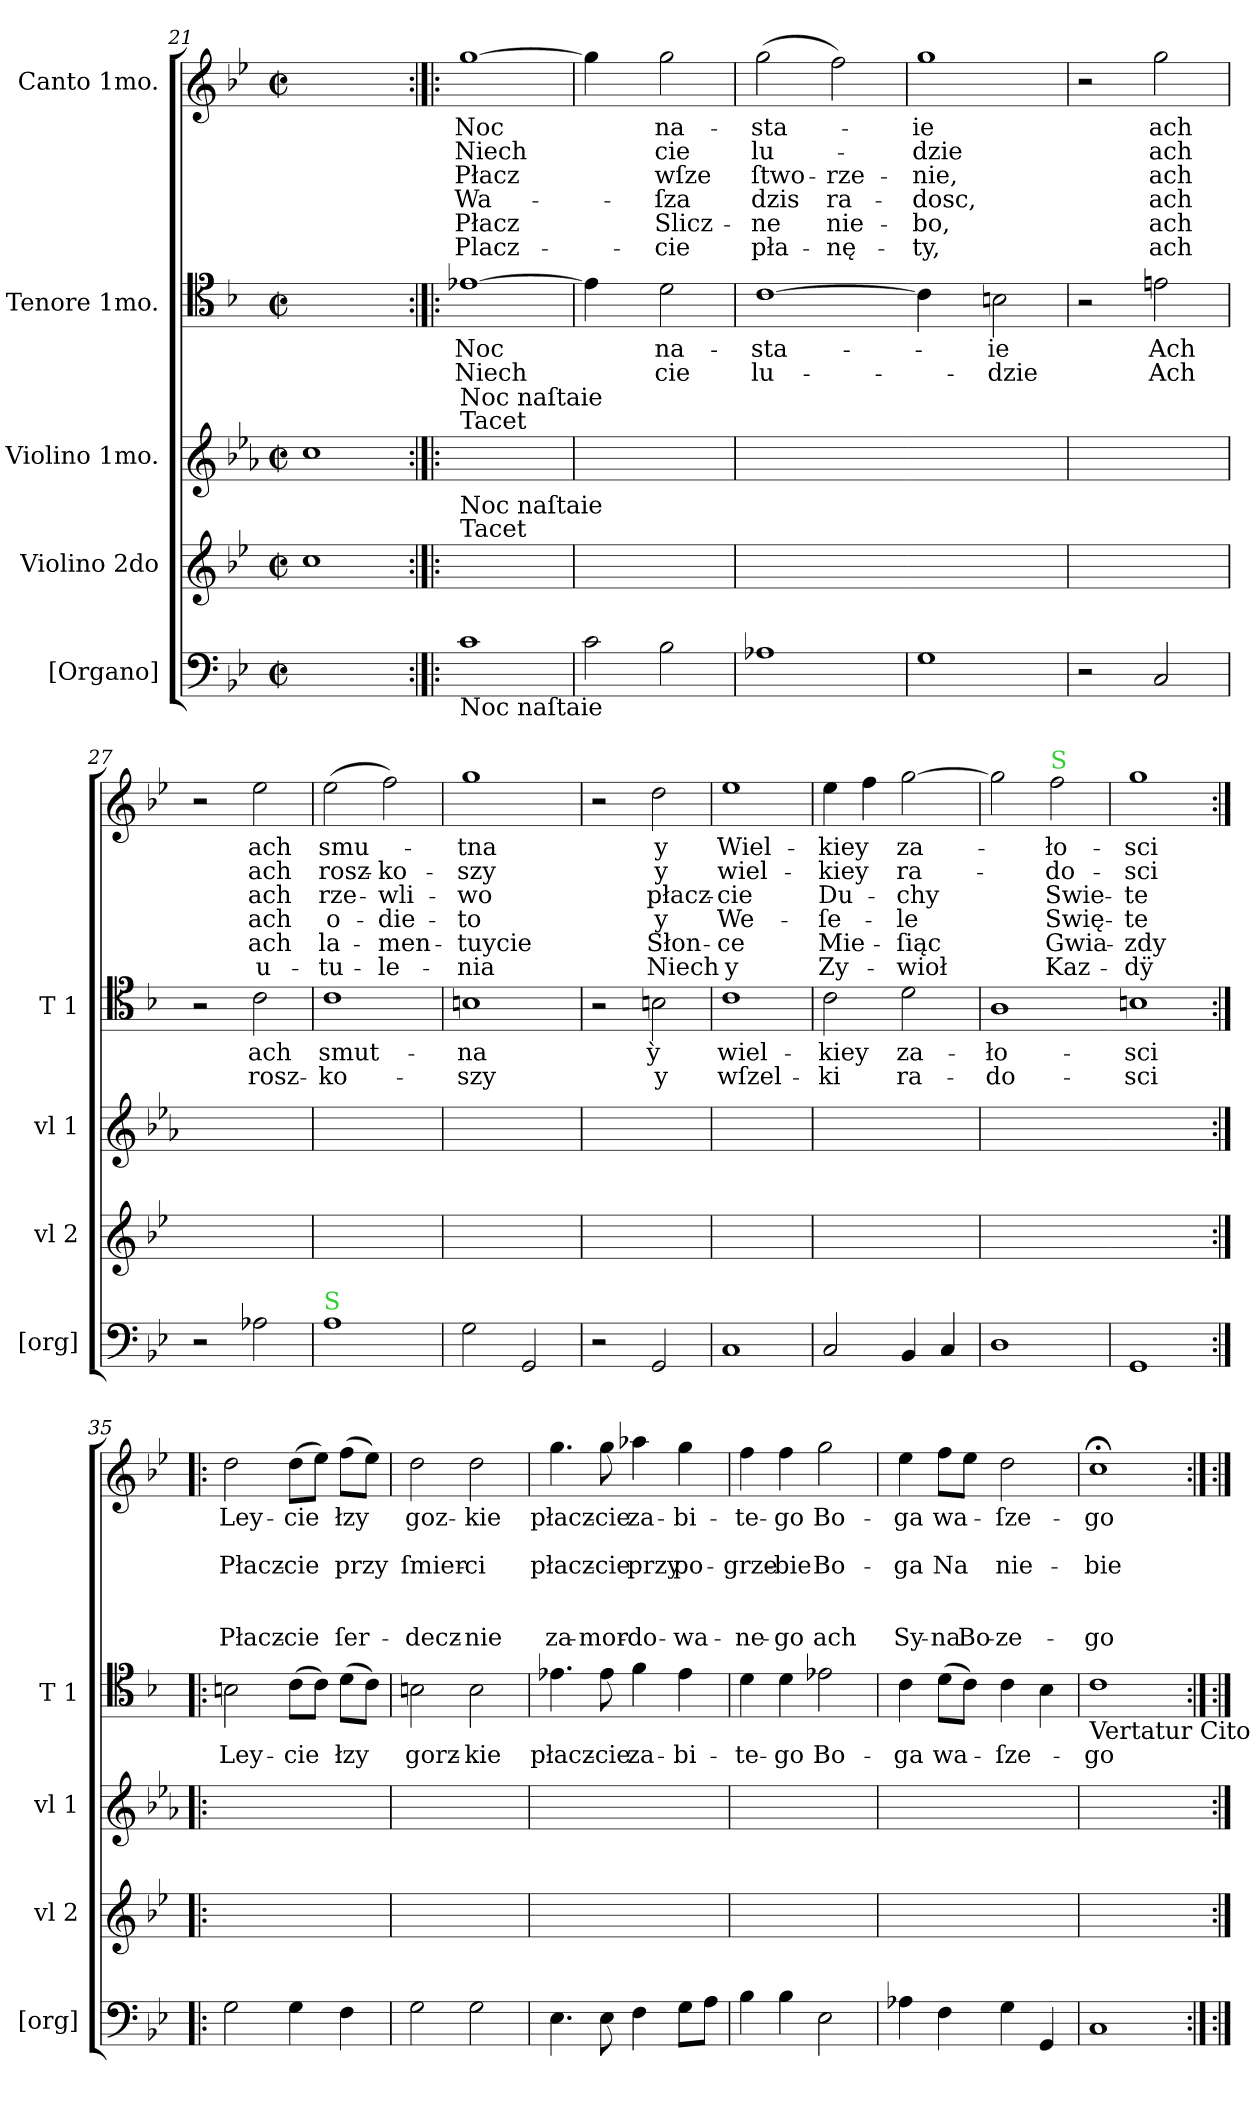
**kern	**kern	**kern	**kern	**text	**text	**kern	**text	**text	**text	**text	**text	**text
*part5	*part4	*part3	*part2	*part2	*part2	*part1	*part1	*part1	*part1	*part1	*part1	*part1
*staff5	*staff4	*staff3	*staff2	*staff2	*staff2	*staff1	*staff1	*staff1	*staff1	*staff1	*staff1	*staff1
*I"[Organo]	*I"Violino 2do	*I"Violino 1mo.	*I"Tenore 1mo.	*	*	*I"Canto 1mo.	*	*	*	*	*	*
*I'[org]	*I'vl 2	*I'vl 1	*I'T 1	*	*	*	*	*	*	*	*	*
*clefF4	*clefG2	*clefG2	*clefC4	*	*	*clefG2	*	*	*	*	*	*
*k[b-e-]	*k[b-e-]	*k[b-e-a-]	*k[b-]	*	*	*k[b-e-]	*	*	*	*	*	*
*M2/2	*M2/2	*M2/2	*M2/2	*	*	*M2/2	*	*	*	*	*	*
*met(c|)	*met(c|)	*met(c|)	*met(c|)	*	*	*met(c|)	*	*	*	*	*	*
=21	=21	=21	=21	=21	=21	=21	=21	=21	=21	=21	=21	=21
1ryy	1cc	1cc	1ryy	.	.	1ryy	.	.	.	.	.	.
=22:|!|:	=22:|!|:	=22:|!|:	=22:|!|:	=22:|!|:	=22:|!|:	=22:|!|:	=22:|!|:	=22:|!|:	=22:|!|:	=22:|!|:	=22:|!|:	=22:|!|:
!	!	!LO:TX:a:t=Noc naſtaie\nTacet	!	!	!	!	!	!	!	!	!	!
!	!LO:TX:a:t=Noc naſtaie\nTacet	!	!	!	!	!	!	!	!	!	!	!
!LO:TX:b:t=Noc naſtaie	!	!	!	!	!	!	!	!	!	!	!	!
1c	1ryy	1ryy	[1e-X	Noc	Niech	[1gg	Noc	Niech	Płacz	Wa-	Płacz	Placz-
=23	=23	=23	=23	=23	=23	=23	=23	=23	=23	=23	=23	=23
!	!	!	!LO:N:vis=4	!	!	!LO:N:vis=4	!	!	!	!	!	!
2c\	1ryy	1ryy	2e-!\]	.	.	2gg!\]	.	.	.	.	.	.
2B-\	.	.	2d\	na-	cie	2gg\	na-	cie	wſze	-ſza	Slicz-	-cie
=24	=24	=24	=24	=24	=24	=24	=24	=24	=24	=24	=24	=24
1A-X	1ryy	1ryy	[1c	-sta-	lu-	(2gg\	-sta-	lu-	ſtwo-	dzis	-ne	pła-
.	.	.	.	.	.	2ff\)	.	.	-rze-	ra-	nie-	-nę-
=25	=25	=25	=25-	=25	=25	=25	=25	=25	=25	=25	=25	=25
!	!	!	!LO:N:vis=4	!	!	!	!	!	!	!	!	!
1G	1ryy	1ryy	2c!\]	.	.	1gg	-ie	-dzie	-nie,	-dosc,	-bo,	-ty,
.	.	.	2Bn\	-ie	-dzie	.	.	.	.	.	.	.
=26	=26	=26	=26	=26	=26	=26	=26	=26	=26	=26	=26	=26
2r	1ryy	1ryy	2r	.	.	2r	.	.	.	.	.	.
2C/	.	.	2en\	Ach	Ach	2gg\	ach	ach	ach	ach	ach	ach
=27	=27	=27	=27	=27	=27	=27	=27	=27	=27	=27	=27	=27
2r	1ryy	1ryy	2r	.	.	2r	.	.	.	.	.	.
2A-X\	.	.	2c\	ach	rosz-	2ee-\	ach	ach	ach	ach	ach	u-
=28	=28	=28	=28	=28	=28	=28	=28	=28	=28	=28	=28	=28
!LO:TX:a:color=limegreen:t=S	!	!	!	!	!	!	!	!	!	!	!	!
1A	1ryy	1ryy	1c	smut-	-ko-	(2ee-\	smu-	rosz-	rze-	o-	la-	-tu-
.	.	.	.	.	.	2ff\)	.	-ko-	-wli-	-die-	-men-	-le-
=29	=29	=29	=29	=29	=29	=29	=29	=29	=29	=29	=29	=29
2G\	1ryy	1ryy	1Bn	-na	-szy	1gg	-tna	-szy	-wo	-to	-tuycie	-nia
2GG/	.	.	.	.	.	.	.	.	.	.	.	.
=30	=30	=30	=30	=30	=30	=30	=30	=30	=30	=30	=30	=30
2r	1ryy	1ryy	2r	.	.	2r	.	.	.	.	.	.
2GG/	.	.	2Bn\	ỳ	y	2dd\	y	y	płacz-	y	Słon-	Niech
=31	=31	=31	=31	=31	=31	=31	=31	=31	=31	=31	=31	=31
1C	1ryy	1ryy	1c	wiel-	wſzel-	1ee-	Wiel-	wiel-	-cie	We-	-ce	y
=32	=32	=32	=32	=32	=32	=32	=32	=32	=32	=32	=32	=32
2C/	1ryy	1ryy	2c\	-kiey	-ki	4ee-\	-kiey	-kiey	Du-	-ſe-	Mie-	Zy-
.	.	.	.	.	.	4ff\	.	.	.	.	.	.
4BB-/	.	.	2d\	za-	ra-	[2gg	za-	ra-	-chy	-le	-ſiąc	-wioł
4C/	.	.	.	.	.	.	.	.	.	.	.	.
=33	=33	=33	=33	=33	=33	=33	=33	=33	=33	=33	=33	=33
1D	1ryy	1ryy	1A	-ło-	-do-	2gg]	.	.	.	.	.	.
!	!	!	!	!	!	!LO:TX:a:color=limegreen:t=S	!	!	!	!	!	!
.	.	.	.	.	.	2ff\	-ło-	-do-	Swie-	Swię-	Gwia-	Kaz-
=34	=34	=34	=34-	=34	=34	=34	=34	=34	=34	=34	=34	=34
1GG	1ryy	1ryy	1Bn	-sci	-sci	1gg	-sci	-sci	-te	-te	-zdy	-dÿ
=35:|!|:	=35:|!|:	=35:|!|:	=35:|!|:	=35:|!|:	=35:|!|:	=35:|!|:	=35:|!|:	=35:|!|:	=35:|!|:	=35:|!|:	=35:|!|:	=35:|!|:
2G\	1ryy	1ryy	2Bn\	Ley-	.	2dd\	Ley-	.	Płacz-	.	.	Płacz-
4G\	.	.	(8c\L	-cie	.	(8dd\L	-cie	.	-cie	.	.	-cie
.	.	.	8c\J)	.	.	8ee-\J)	.	.	.	.	.	.
4F\	.	.	(8d\L	łzy	.	(8ff\L	łzy	.	przy	.	.	ſer-
.	.	.	8c\J)	.	.	8ee-\J)	.	.	.	.	.	.
=36	=36	=36	=36	=36	=36	=36	=36	=36	=36	=36	=36	=36
2G\	1ryy	1ryy	2Bn\	gorz-	.	2dd\	goz-	.	ſmier-	.	.	-decz-
2G\	.	.	2B\	-kie	.	2dd\	-kie	.	-ci	.	.	-nie
=37	=37	=37	=37	=37	=37	=37	=37	=37	=37	=37	=37	=37
4.E-\	1ryy	1ryy	4.e-X\	płacz-	.	4.gg\	płacz-	.	płacz-	.	.	za-
8E-\	.	.	8e-\	-cie	.	8gg\	-cie	.	-cie	.	.	-mor-
4F\	.	.	4f\	za-	.	4aa-X\	za-	.	przy	.	.	-do-
8G\L	.	.	4e-\	-bi-	.	4gg\	-bi-	.	po-	.	.	-wa-
8A\J	.	.	.	.	.	.	.	.	.	.	.	.
=38	=38	=38	=38	=38	=38	=38	=38	=38	=38	=38	=38	=38
4B-\	1ryy	1ryy	4d\	-te-	.	4ff\	-te-	.	-grze-	.	.	-ne-
4B-\	.	.	4d\	-go	.	4ff\	-go	.	-bie	.	.	-go
2E-\	.	.	2e-X\	Bo-	.	2gg\	Bo-	.	Bo-	.	.	ach
=39	=39	=39	=39	=39	=39	=39	=39	=39	=39	=39	=39	=39
4A-X\	1ryy	1ryy	4c\	-ga	.	4ee-\	-ga	.	-ga	.	.	Sy-
4F\	.	.	(8d\L	wa-	.	8ff\L	wa-	.	Na	.	.	-na
.	.	.	8c\J)	.	.	8ee-\J	.	.	.	.	.	Bo-
4G\	.	.	4c\	-ſze-	.	2dd\	-ſze-	.	nie-	.	.	-ze-
4GG/	.	.	4B-\	.	.	.	.	.	.	.	.	.
=40	=40	=40	=40	=40	=40	=40	=40	=40	=40	=40	=40	=40
!	!	!	!LO:TX:b:t=Vertatur Cito	!	!	!	!	!	!	!	!	!
1C	1ryy	1ryy	1c	-go	.	1cc;<	-go	.	-bie	.	.	-go
=:|!	=||	=:|!	=:|!	=:|!	=:|!	=:|!	=:|!	=:|!	=:|!	=:|!	=:|!	=:|!
*-	*-	*-	*-	*-	*-	*-	*-	*-	*-	*-	*-	*-
